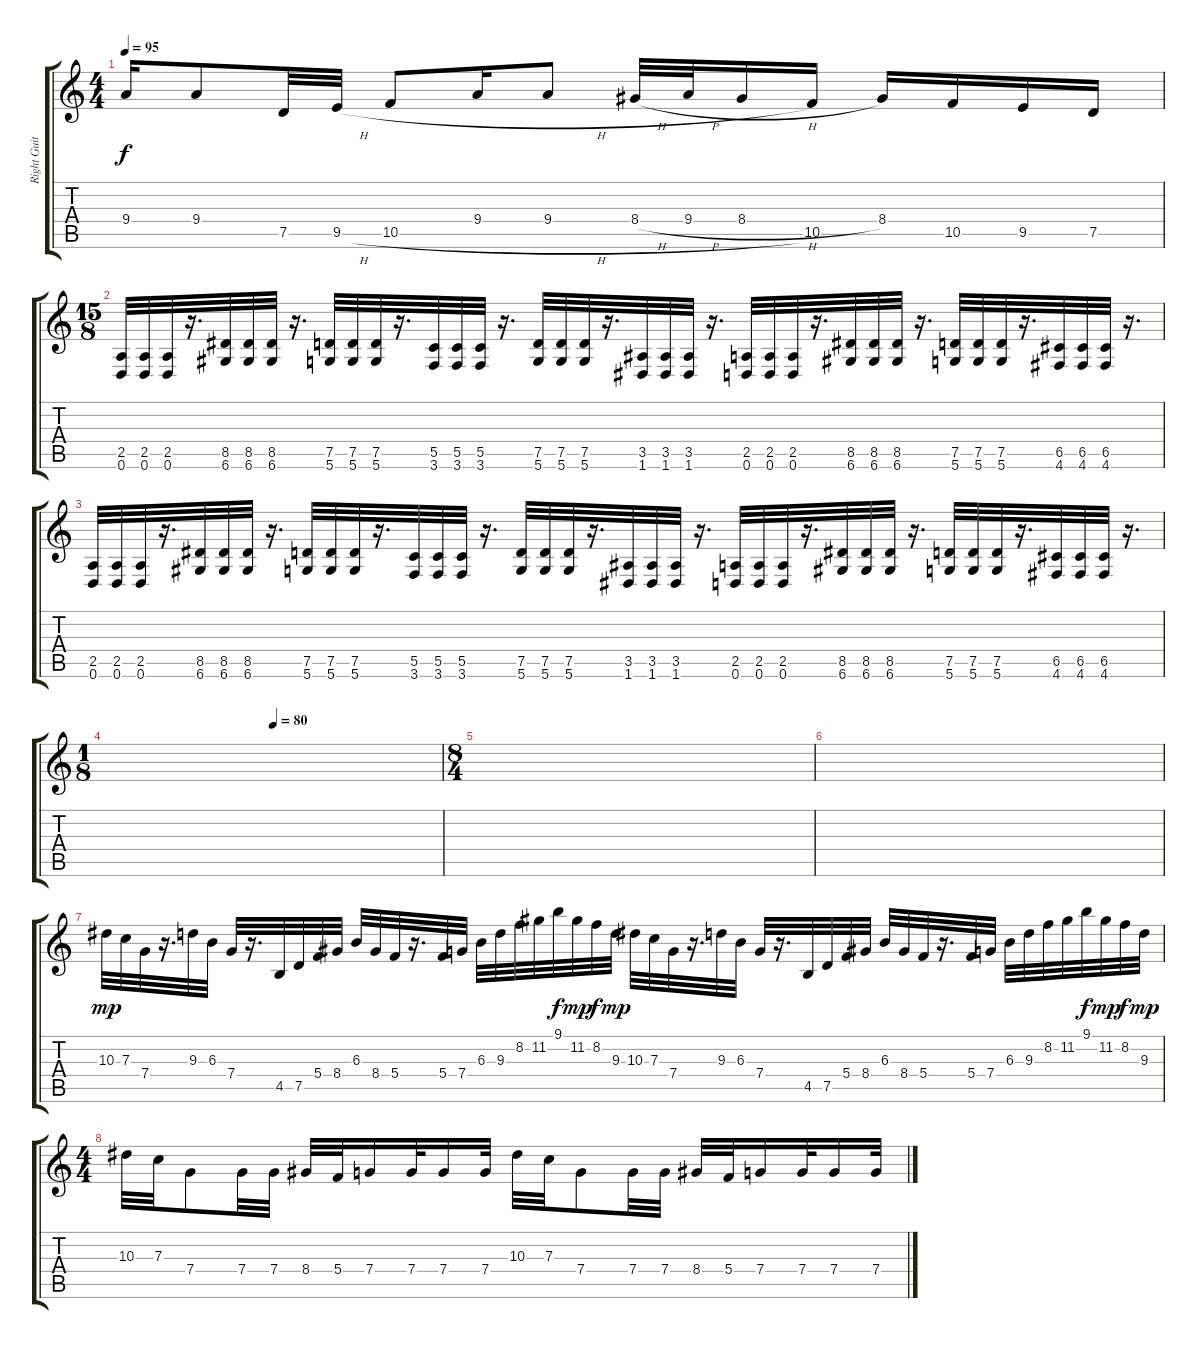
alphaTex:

\track ("Right Guitar" "Right Guit") {instrument distortionguitar}
\staff {score tabs}
\tuning (D4 A3 F3 C3 G2 D2) {hide}
\ts (4 4)
\tempo 95
\clef g2
\ks c
9.4{t}.16{dy f} 9.4.8 7.5.32 9.5{h}.32 10.5{h}.8 9.4.16 9.4.8 8.4{h}.32 9.4{h}.32 8.4{h}.16 10.5.16 8.4.16 10.5.16 9.5.16 7.5.16 |
\ts (15 8)
(2.5 0.6).32 (2.5 0.6).32 (2.5 0.6).32 r.16{d} (8.5 6.6).32 (8.5 6.6).32 (8.5 6.6).32 r.16{d} (7.5 5.6).32 (7.5 5.6).32 (7.5 5.6).32 r.16{d} (5.5 3.6).32 (5.5 3.6).32 (5.5 3.6).32 r.16{d} (7.5 5.6).32 (7.5 5.6).32 (7.5 5.6).32 r.16{d} (3.5 1.6).32 (3.5 1.6).32 (3.5 1.6).32 r.16{d} (2.5 0.6).32 (2.5 0.6).32 (2.5 0.6).32 r.16{d} (8.5 6.6).32 (8.5 6.6).32 (8.5 6.6).32 r.16{d} (7.5 5.6).32 (7.5 5.6).32 (7.5 5.6).32 r.16{d} (6.5 4.6).32 (6.5 4.6).32 (6.5 4.6).32 r.16{d} |
(2.5 0.6).32 (2.5 0.6).32 (2.5 0.6).32 r.16{d} (8.5 6.6).32 (8.5 6.6).32 (8.5 6.6).32 r.16{d} (7.5 5.6).32 (7.5 5.6).32 (7.5 5.6).32 r.16{d} (5.5 3.6).32 (5.5 3.6).32 (5.5 3.6).32 r.16{d} (7.5 5.6).32 (7.5 5.6).32 (7.5 5.6).32 r.16{d} (3.5 1.6).32 (3.5 1.6).32 (3.5 1.6).32 r.16{d} (2.5 0.6).32 (2.5 0.6).32 (2.5 0.6).32 r.16{d} (8.5 6.6).32 (8.5 6.6).32 (8.5 6.6).32 r.16{d} (7.5 5.6).32 (7.5 5.6).32 (7.5 5.6).32 r.16{d} (6.5 4.6).32 (6.5 4.6).32 (6.5 4.6).32 r.16{d} |
\ts (1 8)
\tempo (80 0.5)
|
\ts (8 4)
|
|
10.3.32{dy mp balance 0} 7.3.32 7.4.32 r.16{d} 9.3.32 6.3.32 7.4.32 r.16{d} 4.5.32 7.5.32 5.4.32 8.4.32 6.3.32 8.4.32 5.4.32 r.16{d} 5.4.32 7.4.32 6.3.32 9.3.32 8.2.32 11.2.32 9.1.32{dy f} 11.2.32{dy mp} 8.2.32{dy f} 9.3.32{dy mp} 10.3.32{balance 0} 7.3.32 7.4.32 r.16{d} 9.3.32 6.3.32 7.4.32 r.16{d} 4.5.32 7.5.32 5.4.32 8.4.32 6.3.32 8.4.32 5.4.32 r.16{d} 5.4.32 7.4.32 6.3.32 9.3.32 8.2.32 11.2.32 9.1.32{dy f} 11.2.32{dy mp} 8.2.32{dy f} 9.3.32{dy mp} |
\ts (4 4)
10.3.32 7.3.32 7.4.8 7.4.32 7.4.32 8.4.32 5.4.32 7.4.16 7.4.32 7.4.16 7.4.32 10.3.32 7.3.32 7.4.8 7.4.32 7.4.32 8.4.32 5.4.32 7.4.16 7.4.32 7.4.16 7.4.32
